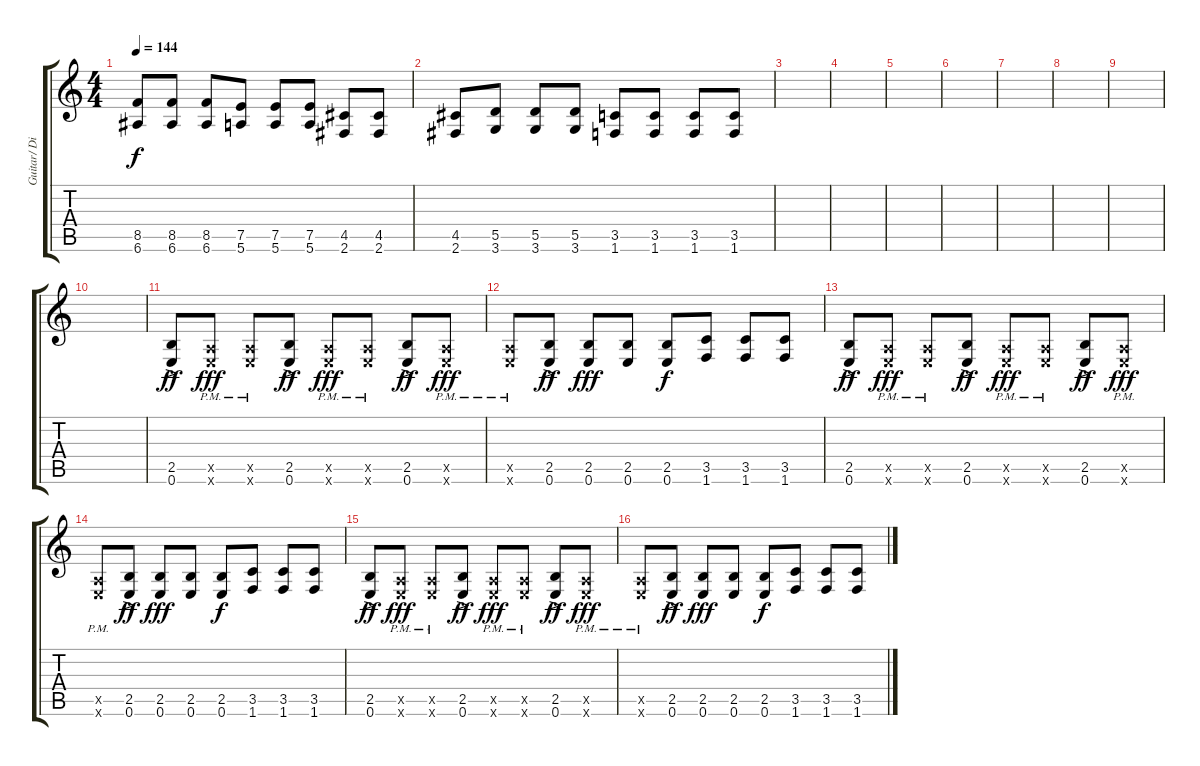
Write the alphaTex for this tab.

\track ("Guitar/ Distortion" "Guitar/ Di") {instrument distortionguitar}
\staff {score tabs}
\tuning (E4 B3 G3 D3 A2 E2) {hide}
\ts (4 4)
\tempo 144
\clef g2
\ks c
(8.5 6.6).8{dy f} (8.5 6.6).8 (8.5 6.6).8 (7.5 5.6).8 (7.5 5.6).8 (7.5 5.6).8 (4.5 2.6).8 (4.5 2.6).8 |
(4.5 2.6).8 (5.5 3.6).8 (5.5 3.6).8 (5.5 3.6).8 (3.5 1.6).8 (3.5 1.6).8 (3.5 1.6).8 (3.5 1.6).8 |
|
|
|
|
|
|
|
|
(2.5{ac} 0.6{ac}).8{dy ff} (0.5{x} 0.6{pm x}).8{dy fff} (0.5{x} 0.6{pm x}).8 (2.5{ac} 0.6{ac}).8{dy ff} (0.5{x} 0.6{pm x}).8{dy fff} (0.5{x} 0.6{pm x}).8 (2.5{ac} 0.6{ac}).8{dy ff} (0.5{x} 0.6{pm x}).8{dy fff} |
(0.5{x} 0.6{pm x}).8 (2.5{ac} 0.6{ac}).8{dy ff} (2.5 0.6).8{dy fff} (2.5 0.6).8 (2.5 0.6).8{dy f} (3.5 1.6).8 (3.5 1.6).8 (3.5 1.6).8 |
(2.5{ac} 0.6{ac}).8{dy ff} (0.5{x} 0.6{pm x}).8{dy fff} (0.5{x} 0.6{pm x}).8 (2.5{ac} 0.6{ac}).8{dy ff} (0.5{x} 0.6{pm x}).8{dy fff} (0.5{x} 0.6{pm x}).8 (2.5{ac} 0.6{ac}).8{dy ff} (0.5{x} 0.6{pm x}).8{dy fff} |
(0.5{x} 0.6{pm x}).8 (2.5{ac} 0.6{ac}).8{dy ff} (2.5 0.6).8{dy fff} (2.5 0.6).8 (2.5 0.6).8{dy f} (3.5 1.6).8 (3.5 1.6).8 (3.5 1.6).8 |
(2.5{ac} 0.6{ac}).8{dy ff} (0.5{x} 0.6{pm x}).8{dy fff} (0.5{x} 0.6{pm x}).8 (2.5{ac} 0.6{ac}).8{dy ff} (0.5{x} 0.6{pm x}).8{dy fff} (0.5{x} 0.6{pm x}).8 (2.5{ac} 0.6{ac}).8{dy ff} (0.5{x} 0.6{pm x}).8{dy fff} |
(0.5{x} 0.6{pm x}).8 (2.5{ac} 0.6{ac}).8{dy ff} (2.5 0.6).8{dy fff} (2.5 0.6).8 (2.5 0.6).8{dy f} (3.5 1.6).8 (3.5 1.6).8 (3.5 1.6).8
